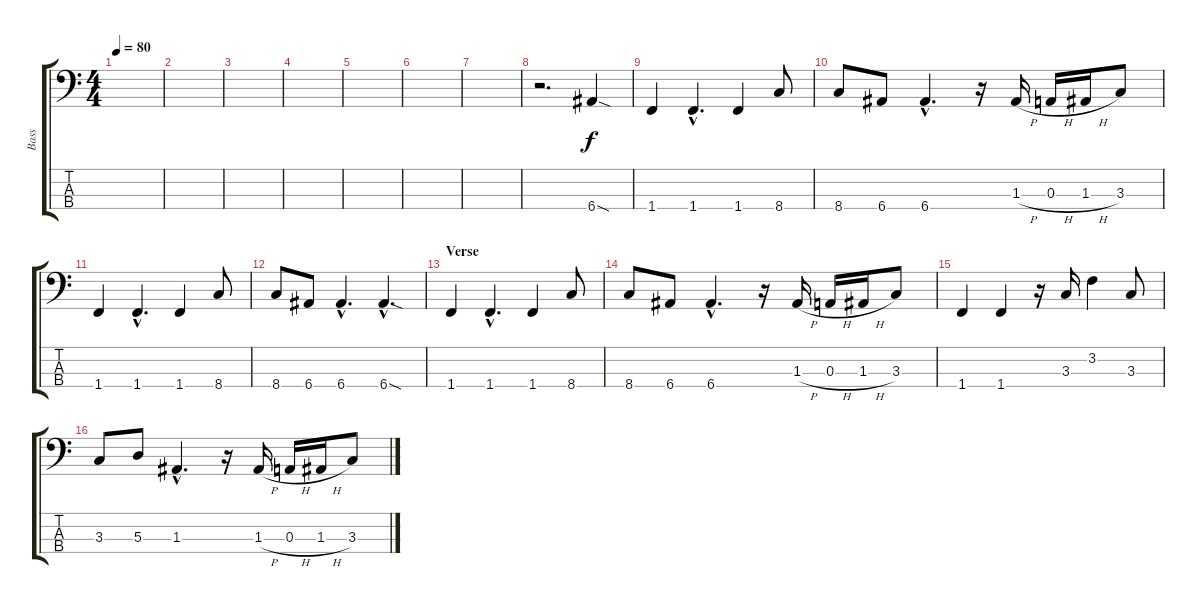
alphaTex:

\track ("Bass" "Bass") {instrument electricbassfinger}
\staff {score tabs}
\tuning (G2 D2 A1 E1) {hide}
\ts (4 4)
\tempo 80
\clef f4
\ks c
|
|
|
|
|
|
|
r.2{d} 6.4{sod}.4 |
1.4.4 1.4{hac}.4{d} 1.4.4 8.4.8 |
8.4.8 6.4.8 6.4{hac}.4{d} r.16 1.3{h}.16 0.3{h}.16 1.3{h}.16 3.3.8 |
1.4.4 1.4{hac}.4{d} 1.4.4 8.4.8 |
8.4.8 6.4.8 6.4{hac}.4{d} 6.4{sod hac}.4{d} |
\section ("" "Verse")
1.4.4 1.4{hac}.4{d} 1.4.4 8.4.8 |
8.4.8 6.4.8 6.4{hac}.4{d} r.16 1.3{h}.16 0.3{h}.16 1.3{h}.16 3.3.8 |
1.4.4 1.4.4 r.16 3.3.16 3.2.4 3.3.8 |
3.3.8 5.3.8 1.3{hac}.4{d} r.16 1.3{h}.16 0.3{h}.16 1.3{h}.16 3.3.8
